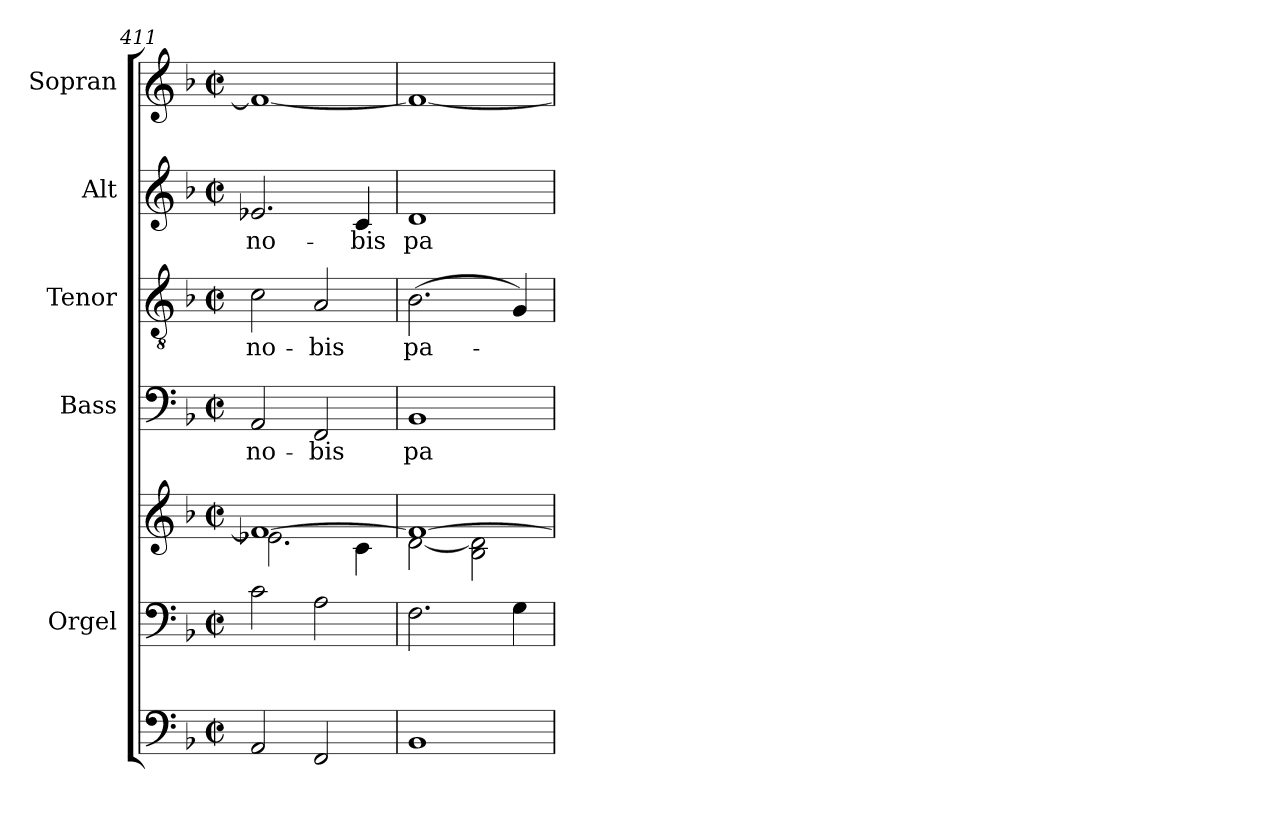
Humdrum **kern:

**kern	**kern	**kern	**kern	**text	**kern	**text	**kern	**text	**kern
*part6	*part5	*part5	*part4	*part4	*part3	*part3	*part2	*part2	*part1
*staff7	*staff6	*staff5	*staff4	*staff4	*staff3	*staff3	*staff2	*staff2	*staff1
*	*I"Orgel	*	*I"Bass	*	*I"Tenor	*	*I"Alt	*	*I"Sopran
*	*I'Org.	*	*I'B	*	*I'T	*	*I'A	*	*I'S
*clefF4	*clefF4	*clefG2	*clefF4	*	*clefGv2	*	*clefG2	*	*clefG2
*ITrd7c12	*	*	*	*	*	*	*	*	*
*k[b-]	*k[b-]	*k[b-]	*k[b-]	*	*k[b-]	*	*k[b-]	*	*k[b-]
*F:	*F:	*F:	*F:	*	*F:	*	*F:	*	*F:
*M2/2	*M2/2	*M2/2	*M2/2	*	*M2/2	*	*M2/2	*	*M2/2
*met(c|)	*met(c|)	*met(c|)	*met(c|)	*	*met(c|)	*	*met(c|)	*	*met(c|)
=411	=411	=411	=411	=411	=411	=411	=411	=411	=411
*	*	*^	*	*	*	*	*	*	*
!	!	!	!	!	!LO:LY:b	!	!LO:LY:b	!	!LO:LY:b	!
2AAA/	2c\	1f_	2.e-X\	2AA/	no-	2c\	no-	2.e-X/	no-	1f_
!	!	!	!	!	!LO:LY:b	!	!LO:LY:b	!	!	!
2FFF/	2A\	.	.	2FF/	-bis	2A/	-bis	.	.	.
!	!	!	!	!	!	!	!	!	!LO:LY:b	!
.	.	.	4c\	.	.	.	.	4c/	-bis	.
=412	=412	=412	=412	=412	=412	=412	=412	=412	=412	=412
!	!	!	!	!	!LO:LY:b	!	!LO:LY:b	!	!LO:LY:b	!
1BBB-	2.F\	1f_	[<2d\	1BB-	pa-	(>2.B-\	pa-	1d	pa-	1f_
.	.	.	2B-\ 2d\]	.	.	.	.	.	.	.
.	4G\	.	.	.	.	4G/)	.	.	.	.
*	*	*v	*v	*	*	*	*	*	*	*
=	=	=	=	=	=	=	=	=	=
*-	*-	*-	*-	*-	*-	*-	*-	*-	*-
